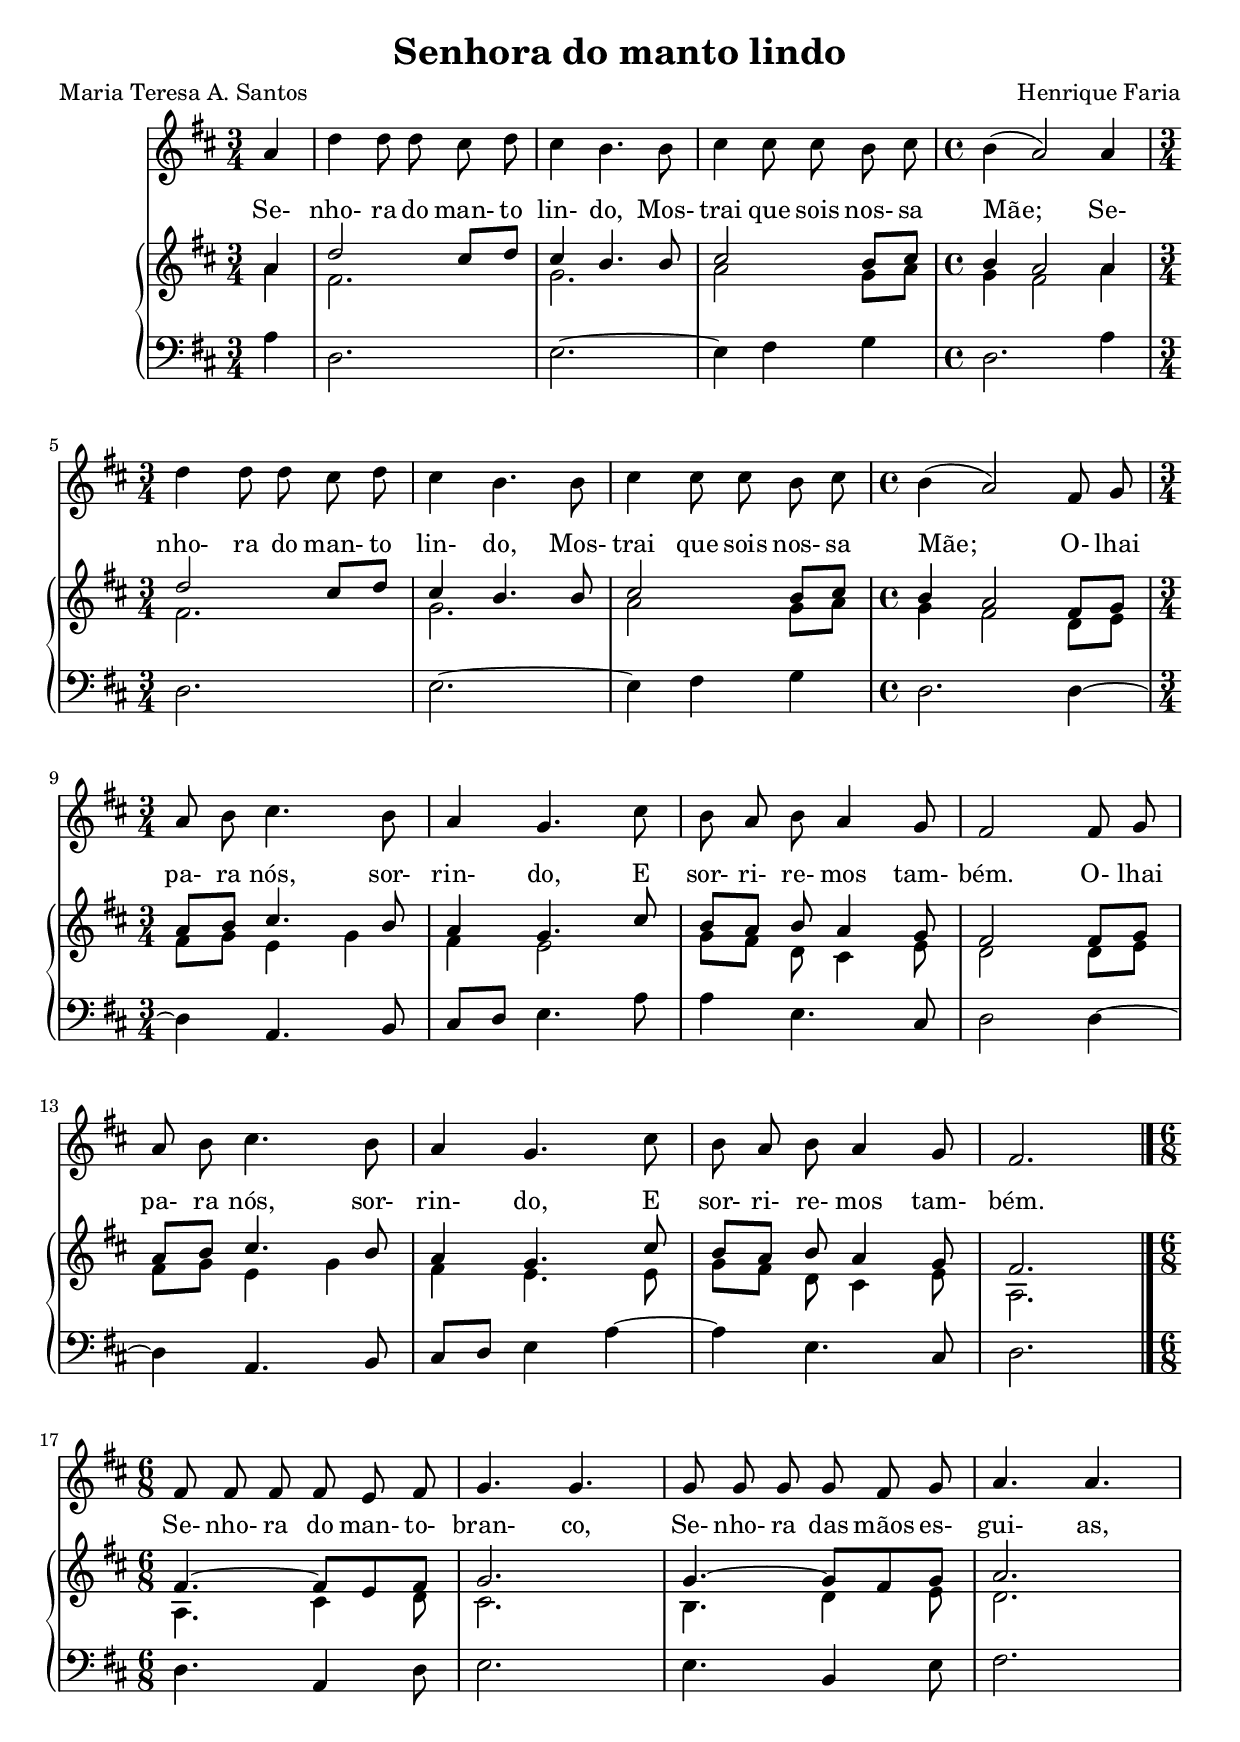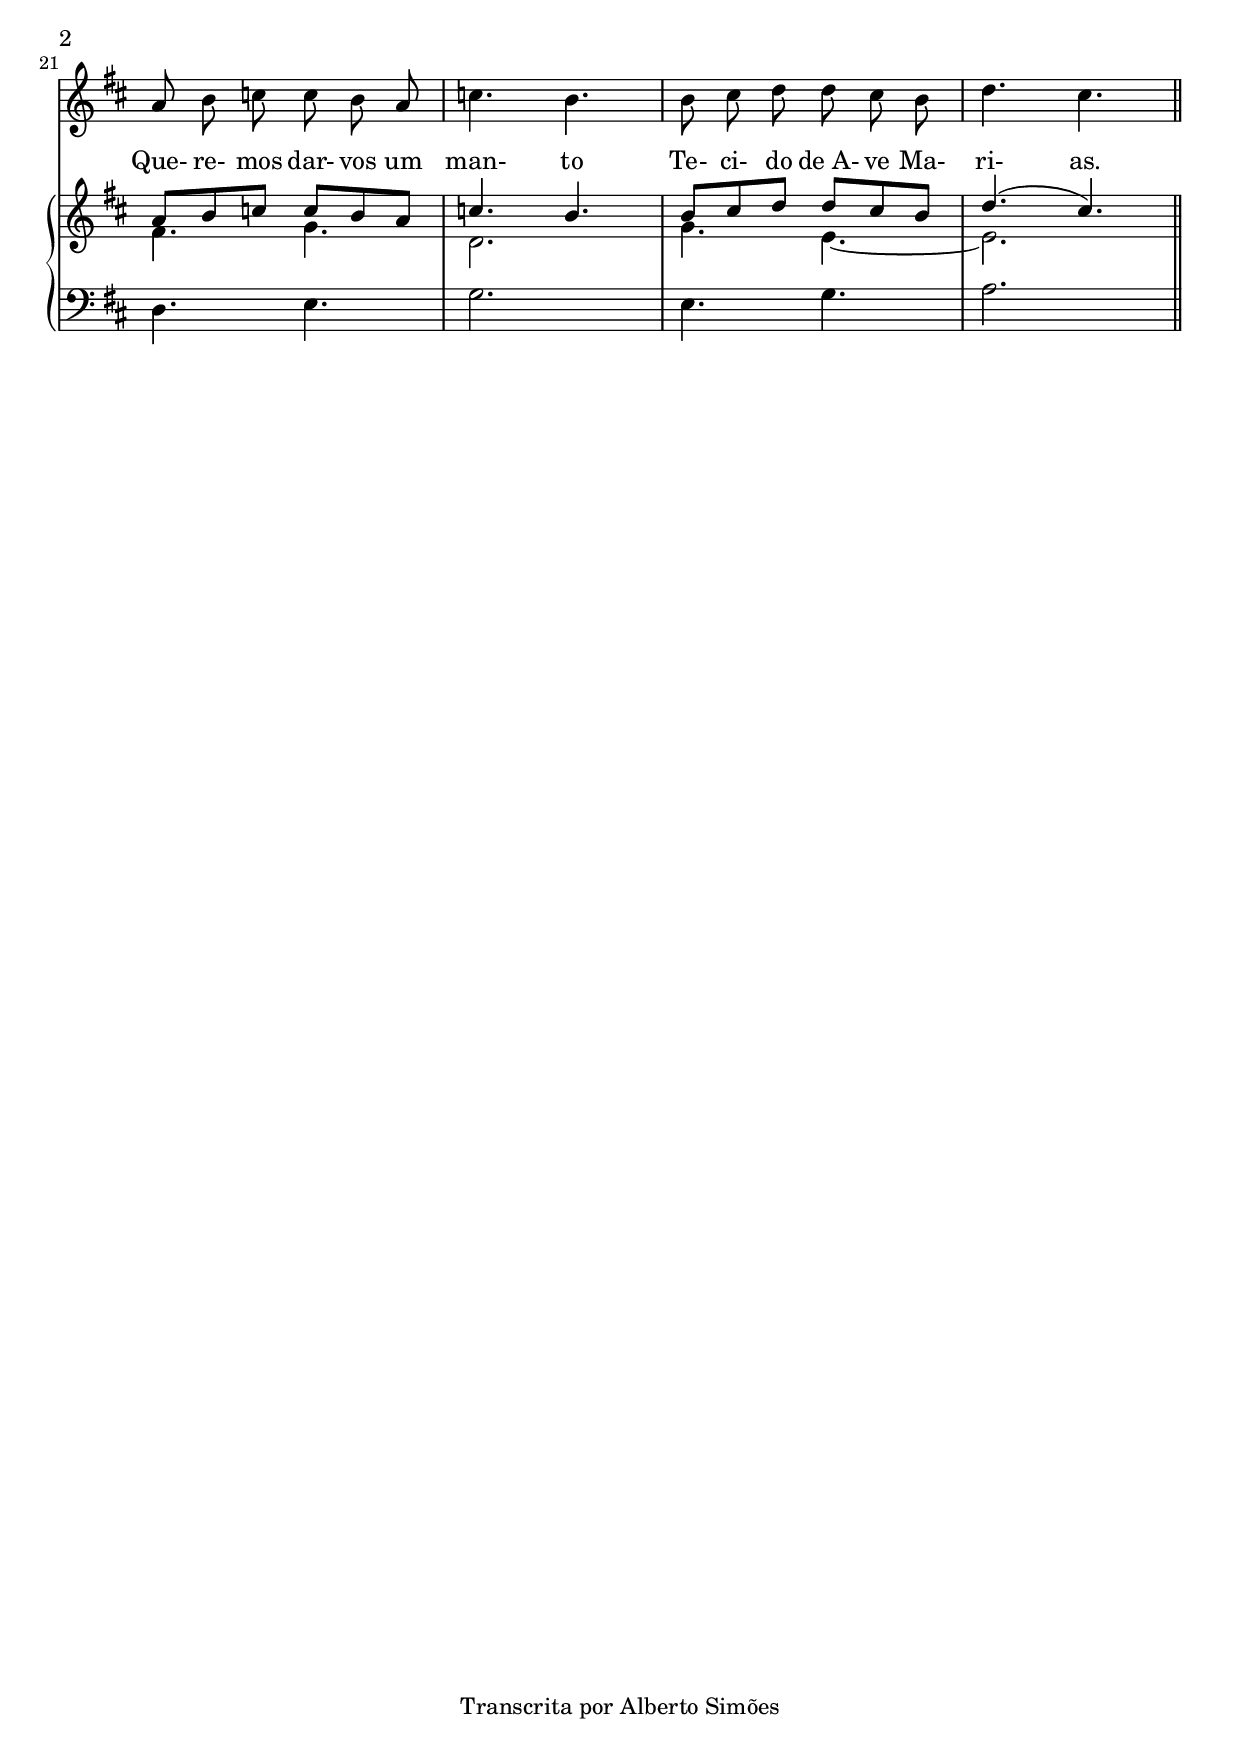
\version "2.14.0"

\header {
  title = "Senhora do manto lindo"
  composer = "Henrique Faria"
  poet = "Maria Teresa A. Santos"
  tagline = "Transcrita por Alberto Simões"

  ocasioes = "comunhao"
  seccao   = "comunhao"


}



global = {
  \key d \major
  \time 3/4
}

melody = \relative c'' {
  \autoBeamOff
  \global
  \clef treble

  \partial 4 a4
  d d8 d cis d
  cis4 b4. b8
  cis4 cis8 cis b cis
  \time 4/4

  b4( a2) a4
  \time 3/4
  d4 d8 d cis d
  cis4 b4. b8
  cis4 cis8 cis b cis
  \time 4/4

  b4( a2) fis8 g
  \time 3/4
  a b cis4. b8
  a4 g4. cis8
  b a b a4 g8

  fis2 fis8 g a b cis4. b8 a4 g4. cis8 b a b a4 g8 fis2.
  
  \break
  \time 6/8
  fis8 fis fis fis e fis
  g4. g4.
  g8 g g g fis g 
  a4. a4.

  a8 b c c b a 
  c4. b4.
  b8 cis d d cis b
  d4. cis4.
  \bar "||"
}

text = \lyricmode {
  Se- nho- ra do man- to lin- do,
  Mos- trai que sois nos- sa

  Mãe; Se- nho- ra do man- to lin- do,
  Mos- trai que sois nos- sa

  Mãe; O- lhai pa- ra nós, sor- rin- do, 
  E sor- ri- re- mos tam-

  bém. O- lhai pa- ra nós, sor- rin- do,
  E sor- ri- re- mos tam- bém.

  Se- nho- ra do man- to- bran- co,
  Se- nho- ra das mãos es- gui- as,
  Que- re- mos dar- vos um man- to
  Te- ci- do de_A- ve Ma- ri- as.
}

upperA = \relative c'' {
  \partial 4 a4
  d2 cis8[ d]
  cis4 b4. b8
  cis2 b8[ cis]
  \time 4/4

  b4 a2 a4 
  \time 3/4
  d2 cis8[ d]
  cis4 b4. b8
  cis2 b8[ cis]
  \time 4/4

  b4 a2 fis8[ g]
  \time 3/4
  a[ b] cis4. b8
  a4 g4. cis8
  b[ a] b a4 g8

  fis2 fis8[ g] a[ b] cis4. b8
  a4 g4. cis8 b[ a] b a4 g8 fis2.

  \time 6/8
  fis4. ~ fis8[ e fis]
  g2.
  g4. ~ g8[ fis g]
  a2.

  a8[ b c] c[ b a]
  c4. b4.
  b8[ cis d] d[ cis b]
  d4.( cis4.)
}

upperB = \relative c'' {
  \partial 4 a4
  fis2. g2. a2 g8[ a]

  g4 fis2 a4
  \time 3/4
  fis2. g2. a2 g8[ a]
  \time 4/4

  g4 fis2 d8[ e]
  \time 3/4
  fis[ g] e4 g
  fis4 e2 g8[ fis] d cis4 e8

  d2 d8[ e] fis[ g] e4 g fis e4. e8 g[ fis] d cis4 e8 a,2.

  \time 6/8
  a4. cis4 d8
  cis2.
  b4. d4 e8
  d2.

  fis4. g4.
  d2.
  g4. e4. ~ e2.
}

upper = {
  \global
  \clef treble
  << \upperA \\ \upperB >>
}

lower = \relative c' {
  \global
  \clef bass
  \stemNeutral
  \partial 4 a4
  d,2. e2. ~ e4 fis g
  \time 4/4

  d2. a'4
  \time 3/4
  d,2. e2. ~ e4 fis g

  \time 4/4
  d2. d4 ~
  \time 3/4
  d a4. b8 
  cis8[ d] e4. a8
  a4 e4. cis8

  d2 d4 ~ d a4. b8
  cis[ d] e4 a ~
  a e4. cis8 d2. \bar "|."

  \time 6/8
  d4. a4 d8
  e2.
  e4. b4 e8 fis2.

  d4. e4.
  g2.
  e4. g4.
  a2.
}


\score {
  <<
    \new Voice = "mel" \melody
    \new PianoStaff <<
      \new Staff = "upper" \upper
      \new Staff = "lower" \lower
    >>
    \new Lyrics \with { alignAboveContext = "upper" }
                { \lyricsto "mel" \text}
  >>
  \layout {
    \context {
      \Staff \RemoveEmptyStaves       
      % \override VerticalAxisGroup #'remove-first = ##t
    }
  }
  \midi {
    \context {
      \Score
      tempoWholesPerMinute = #(ly:make-moment 75 4)
    }
  }
}


